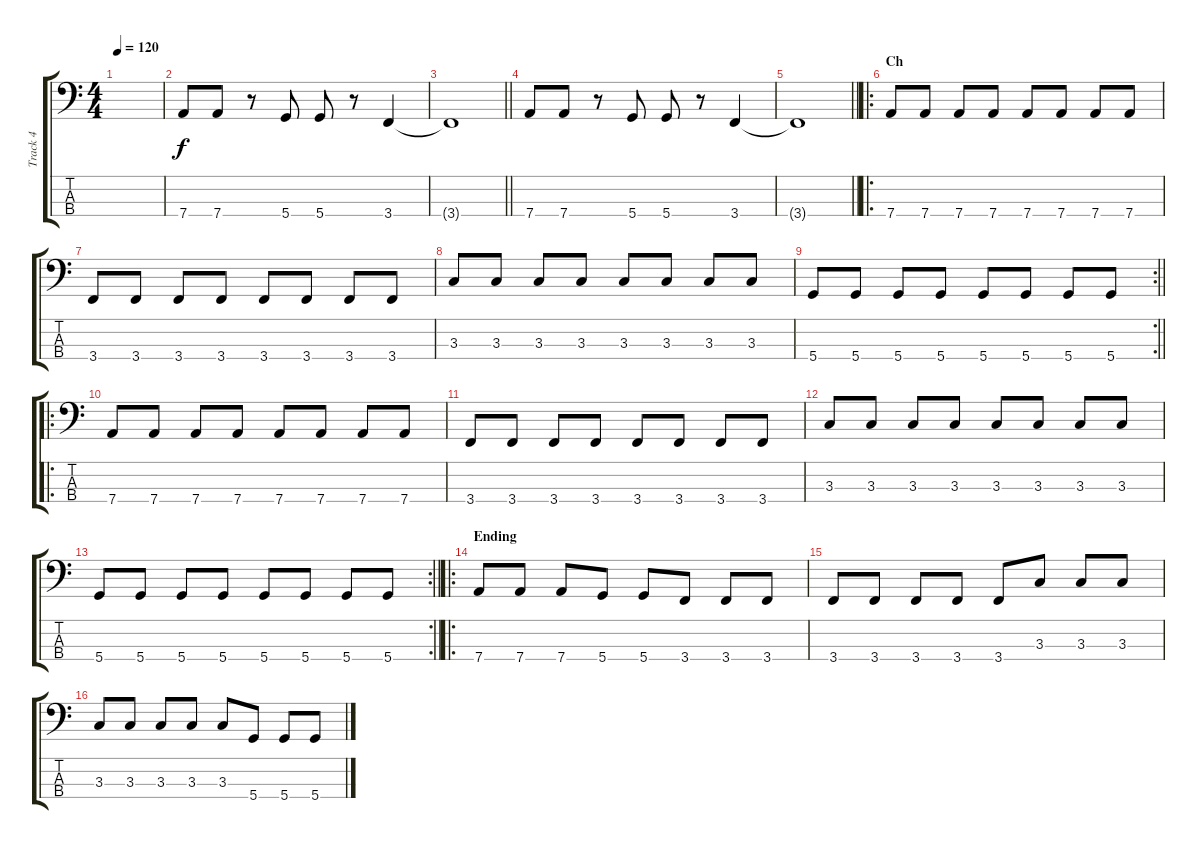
\track ("Track 4" "Track 4") {instrument electricbassfinger}
\staff {score tabs}
\tuning (G2 D2 A1 D1) {hide}
\ts (4 4)
\tempo 120
\clef f4
\ks c
|
7.4.8 7.4.8 r.8 5.4.8 5.4.8 r.8 3.4.4 |
\barLineRight lightlight
3.4{t}.1 |
7.4.8 7.4.8 r.8 5.4.8 5.4.8 r.8 3.4.4 |
\barLineRight lightlight
3.4{t}.1 |
\ro
\section ("" "Ch")
7.4.8 7.4.8 7.4.8 7.4.8 7.4.8 7.4.8 7.4.8 7.4.8 |
3.4.8 3.4.8 3.4.8 3.4.8 3.4.8 3.4.8 3.4.8 3.4.8 |
3.3.8 3.3.8 3.3.8 3.3.8 3.3.8 3.3.8 3.3.8 3.3.8 |
\rc 2
\barLineRight lightlight
5.4.8 5.4.8 5.4.8 5.4.8 5.4.8 5.4.8 5.4.8 5.4.8 |
\ro
7.4.8 7.4.8 7.4.8 7.4.8 7.4.8 7.4.8 7.4.8 7.4.8 |
3.4.8 3.4.8 3.4.8 3.4.8 3.4.8 3.4.8 3.4.8 3.4.8 |
3.3.8 3.3.8 3.3.8 3.3.8 3.3.8 3.3.8 3.3.8 3.3.8 |
\rc 2
\barLineRight lightlight
5.4.8 5.4.8 5.4.8 5.4.8 5.4.8 5.4.8 5.4.8 5.4.8 |
\ro
\section ("" "Ending")
7.4.8 7.4.8 7.4.8 5.4.8 5.4.8 3.4.8 3.4.8 3.4.8 |
3.4.8 3.4.8 3.4.8 3.4.8 3.4.8 3.3.8 3.3.8 3.3.8 |
3.3.8 3.3.8 3.3.8 3.3.8 3.3.8 5.4.8 5.4.8 5.4.8
